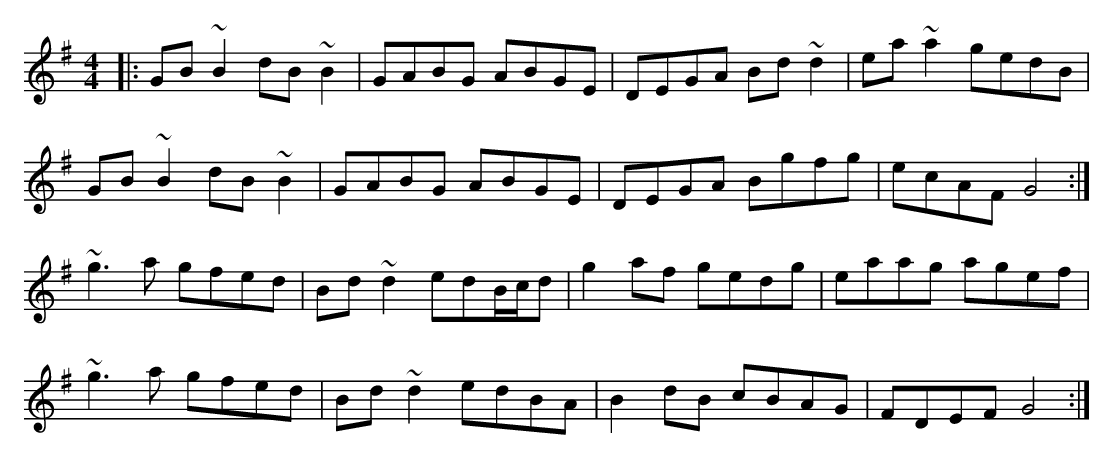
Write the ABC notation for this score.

X:1
M:4/4
K:G
|:GB~B2 dB~B2|GABG ABGE|DEGA Bd~d2|ea~a2 gedB|
GB~B2 dB~B2|GABG ABGE|DEGA Bgfg|ecAF G4:|
~g3a gfed|Bd~d2 edB/c/d|g2af gedg|eaag agef|
~g3a gfed|Bd~d2 edBA|B2dB cBAG|FDEF G4:|
